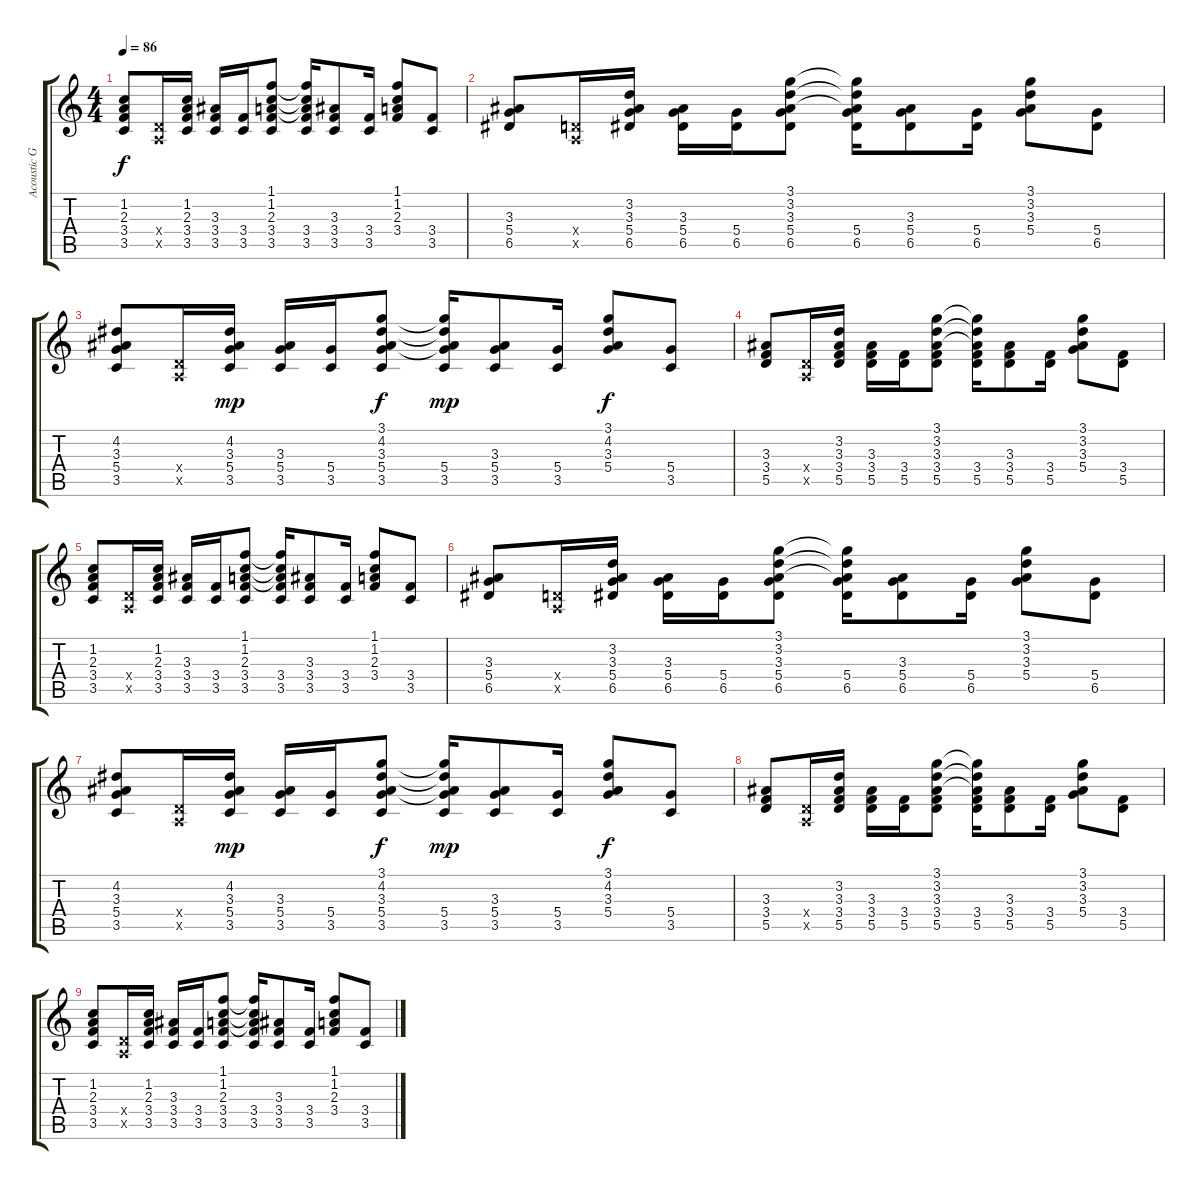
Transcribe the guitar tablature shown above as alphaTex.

\track ("Acoustic Guitar" "Acoustic G") {instrument acousticguitarnylon}
\staff {score tabs}
\tuning (E4 B3 G3 D3 A2 E2) {hide}
\ts (4 4)
\tempo 86
\clef g2
\ks c
(1.2 2.3 3.4 3.5).8{dy f} (0.4{x} 0.5{x}).16 (1.2 2.3 3.4 3.5).16 (3.3 3.4 3.5).16 (3.4 3.5).16 (1.1 1.2 2.3 3.4 3.5).8 (1.1{t} 1.2{t} 2.3{t} 3.4 3.5).16 (3.3 3.4 3.5).8 (3.4 3.5).16 (1.1 1.2 2.3 3.4).8 (3.4 3.5).8 |
(3.3 5.4 6.5).8 (0.4{x} 0.5{x}).16 (3.2 3.3 5.4 6.5).16 (3.3 5.4 6.5).16 (5.4 6.5).16 (3.1 3.2 3.3 5.4 6.5).8 (3.1{t} 3.2{t} 3.3{t} 5.4 6.5).16 (3.3 5.4 6.5).8 (5.4 6.5).16 (3.1 3.2 3.3 5.4).8 (5.4 6.5).8 |
(4.2 3.3 5.4 3.5).8 (0.4{x} 0.5{x}).16 (4.2 3.3 5.4 3.5).16{dy mp} (3.3 5.4 3.5).16 (5.4 3.5).16 (3.1 4.2 3.3 5.4 3.5).8{dy f} (3.1{t} 4.2{t} 3.3{t} 5.4 3.5).16{dy mp} (3.3 5.4 3.5).8 (5.4 3.5).16 (3.1 4.2 3.3 5.4).8{dy f} (5.4 3.5).8 |
(3.3 3.4 5.5).8 (0.4{x} 0.5{x}).16 (3.2 3.3 3.4 5.5).16 (3.3 3.4 5.5).16 (3.4 5.5).16 (3.1 3.2 3.3 3.4 5.5).8 (3.1{t} 3.2{t} 3.3{t} 3.4 5.5).16 (3.3 3.4 5.5).8 (3.4 5.5).16 (3.1 3.2 3.3 5.4).8 (3.4 5.5).8 |
(1.2 2.3 3.4 3.5).8 (0.4{x} 0.5{x}).16 (1.2 2.3 3.4 3.5).16 (3.3 3.4 3.5).16 (3.4 3.5).16 (1.1 1.2 2.3 3.4 3.5).8 (1.1{t} 1.2{t} 2.3{t} 3.4 3.5).16 (3.3 3.4 3.5).8 (3.4 3.5).16 (1.1 1.2 2.3 3.4).8 (3.4 3.5).8 |
(3.3 5.4 6.5).8{volume 5} (0.4{x} 0.5{x}).16 (3.2 3.3 5.4 6.5).16 (3.3 5.4 6.5).16 (5.4 6.5).16 (3.1 3.2 3.3 5.4 6.5).8 (3.1{t} 3.2{t} 3.3{t} 5.4 6.5).16 (3.3 5.4 6.5).8 (5.4 6.5).16 (3.1 3.2 3.3 5.4).8 (5.4 6.5).8 |
(4.2 3.3 5.4 3.5).8 (0.4{x} 0.5{x}).16 (4.2 3.3 5.4 3.5).16{dy mp} (3.3 5.4 3.5).16 (5.4 3.5).16 (3.1 4.2 3.3 5.4 3.5).8{dy f} (3.1{t} 4.2{t} 3.3{t} 5.4 3.5).16{dy mp} (3.3 5.4 3.5).8 (5.4 3.5).16 (3.1 4.2 3.3 5.4).8{dy f} (5.4 3.5).8 |
(3.3 3.4 5.5).8{volume 0} (0.4{x} 0.5{x}).16 (3.2 3.3 3.4 5.5).16 (3.3 3.4 5.5).16 (3.4 5.5).16 (3.1 3.2 3.3 3.4 5.5).8 (3.1{t} 3.2{t} 3.3{t} 3.4 5.5).16 (3.3 3.4 5.5).8 (3.4 5.5).16 (3.1 3.2 3.3 5.4).8 (3.4 5.5).8 |
(1.2 2.3 3.4 3.5).8 (0.4{x} 0.5{x}).16 (1.2 2.3 3.4 3.5).16 (3.3 3.4 3.5).16 (3.4 3.5).16 (1.1 1.2 2.3 3.4 3.5).8 (1.1{t} 1.2{t} 2.3{t} 3.4 3.5).16 (3.3 3.4 3.5).8 (3.4 3.5).16 (1.1 1.2 2.3 3.4).8 (3.4 3.5).8
